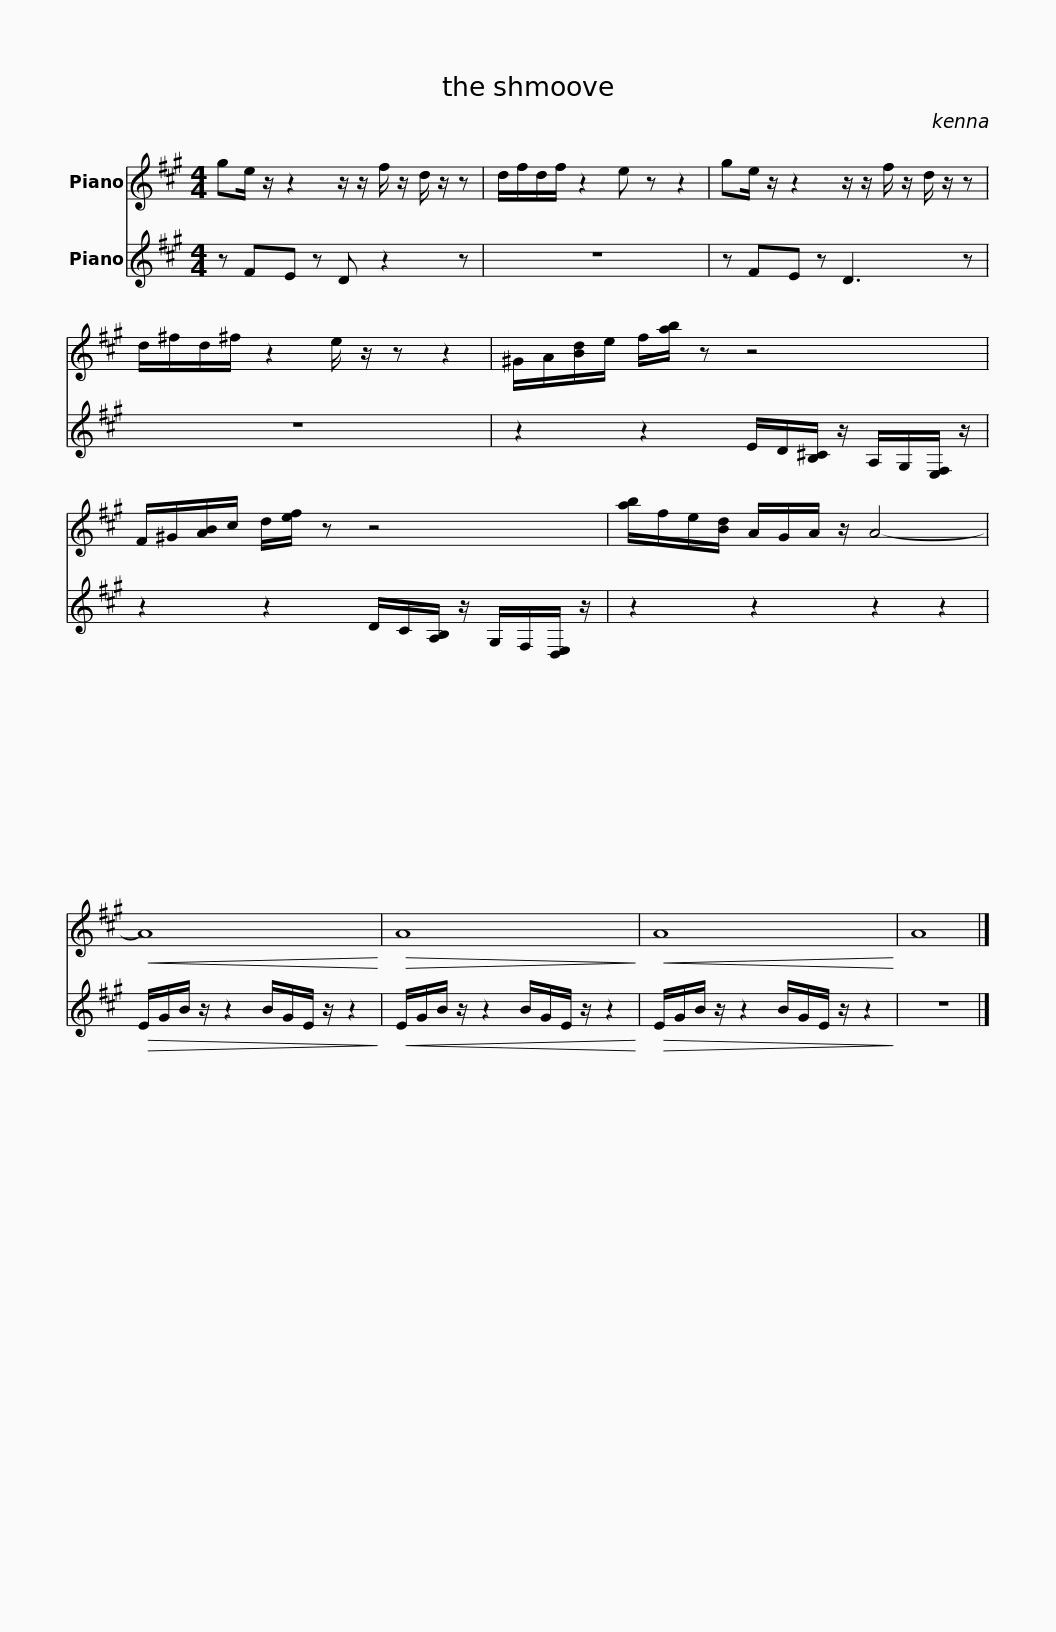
X:1
%%score 1 2
L:1/8
M:4/4
I:linebreak $
K:A
V:1 treble
V:2 treble
V:1
 ge/ z/ z2 z/ z/ f/ z/ d/ z/ z | d/f/d/f/ z2 e z z2 | ge/ z/ z2 z/ z/ f/ z/ d/ z/ z | d/^f/d/^f/ z2 e/ z/ z z2 |$ ^G/A/[Bd]/e/ f/[ab]/ z z4 | %5
 F/^G/[AB]/c/ d/[ef]/ z z4 |$ [ab]/f/e/[Bd]/ A/G/A/ z/ A4- |!<(! A8!<)! |!>(! A8!>)! |!<(! A8!<)! | %10
 A8 |] %11
V:2
 z FE z D z2 z | z8 | z FE z D3 z | z8 |$ z2 z2 E/D/[B,^C]/ z/ A,/G,/[E,F,]/ z/ | %5
 z2 z2 D/C/[A,B,]/ z/ G,/F,/[D,E,]/ z/ |$ z2 z2 z2 z2 |!>(! E/G/B/ z/ z2 B/G/E/ z/ z2!>)! |!<(! E/G/B/ z/ z2 B/G/E/ z/ z2!<)! |!>(! E/G/B/ z/ z2 B/G/E/ z/ z2!>)! | %10
 z8 |] %11
